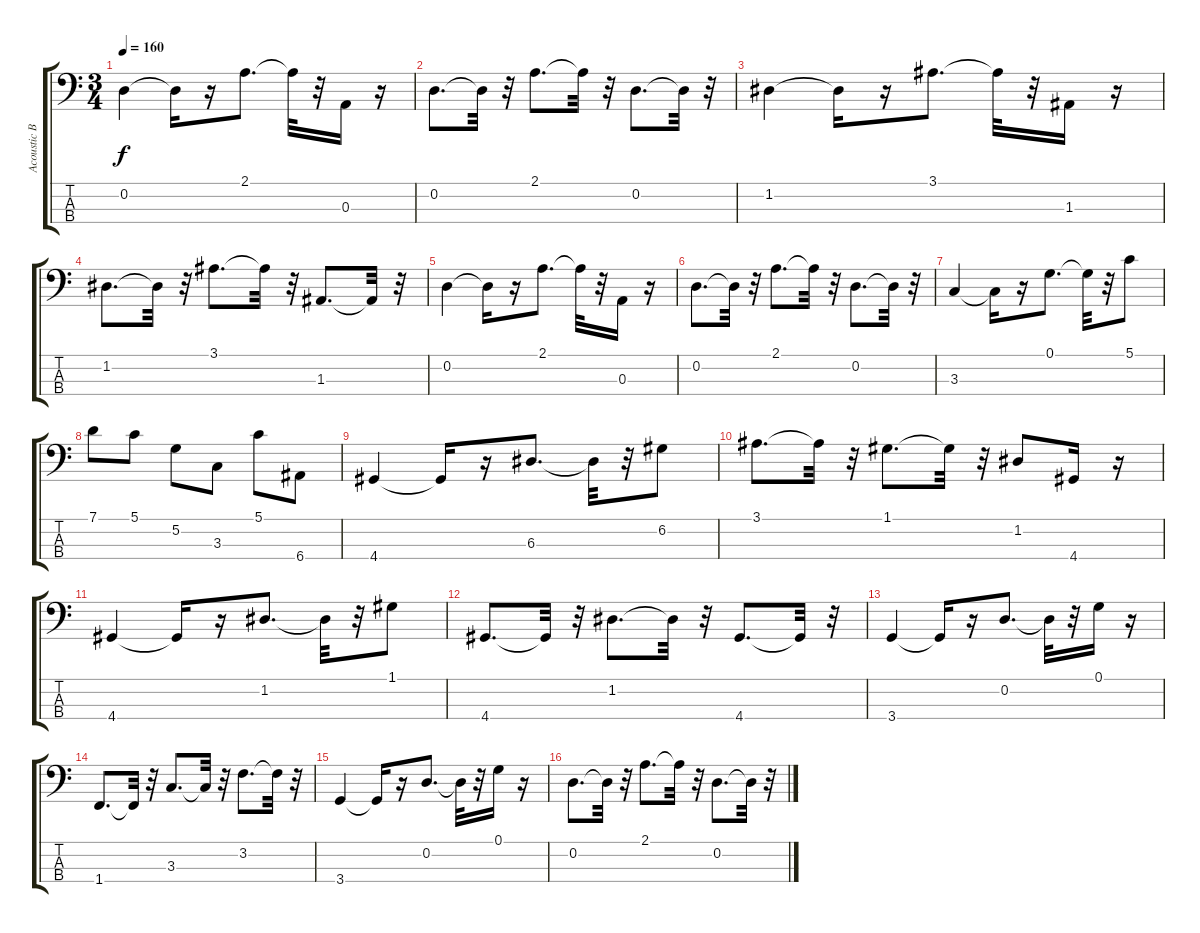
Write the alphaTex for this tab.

\track ("Acoustic Bass" "Acoustic B") {instrument acousticbass}
\staff {score tabs}
\tuning (G2 D2 A1 E1) {hide}
\ts (3 4)
\tempo 160
\clef f4
\ks c
0.2.4{dy f} 0.2{t}.16 r.16 2.1.8{d} 2.1{t}.32 r.32 0.3.16 r.16 |
0.2.8{d} 0.2{t}.32 r.32 2.1.8{d} 2.1{t}.32 r.32 0.2.8{d} 0.2{t}.32 r.32 |
1.2.4 1.2{t}.16 r.16 3.1.8{d} 3.1{t}.32 r.32 1.3.16 r.16 |
1.2.8{d} 1.2{t}.32 r.32 3.1.8{d} 3.1{t}.32 r.32 1.3.8{d} 1.3{t}.32 r.32 |
0.2.4 0.2{t}.16 r.16 2.1.8{d} 2.1{t}.32 r.32 0.3.16 r.16 |
0.2.8{d} 0.2{t}.32 r.32 2.1.8{d} 2.1{t}.32 r.32 0.2.8{d} 0.2{t}.32 r.32 |
3.3.4 3.3{t}.16 r.16 0.1.8{d} 0.1{t}.32 r.32 5.1.8 |
7.1.8 5.1.8 5.2.8 3.3.8 5.1.8 6.4.8 |
4.4.4 4.4{t}.16 r.16 6.3.8{d} 6.3{t}.32 r.32 6.2.8 |
3.1.8{d} 3.1{t}.32 r.32 1.1.8{d} 1.1{t}.32 r.32 1.2.8 4.4.16 r.16 |
4.4.4 4.4{t}.16 r.16 1.2.8{d} 1.2{t}.32 r.32 1.1.8 |
4.4.8{d} 4.4{t}.32 r.32 1.2.8{d} 1.2{t}.32 r.32 4.4.8{d} 4.4{t}.32 r.32 |
3.4.4 3.4{t}.16 r.16 0.2.8{d} 0.2{t}.32 r.32 0.1.16 r.16 |
1.4.8{d} 1.4{t}.32 r.32 3.3.8{d} 3.3{t}.32 r.32 3.2.8{d} 3.2{t}.32 r.32 |
3.4.4 3.4{t}.16 r.16 0.2.8{d} 0.2{t}.32 r.32 0.1.16 r.16 |
0.2.8{d} 0.2{t}.32 r.32 2.1.8{d} 2.1{t}.32 r.32 0.2.8{d} 0.2{t}.32 r.32
